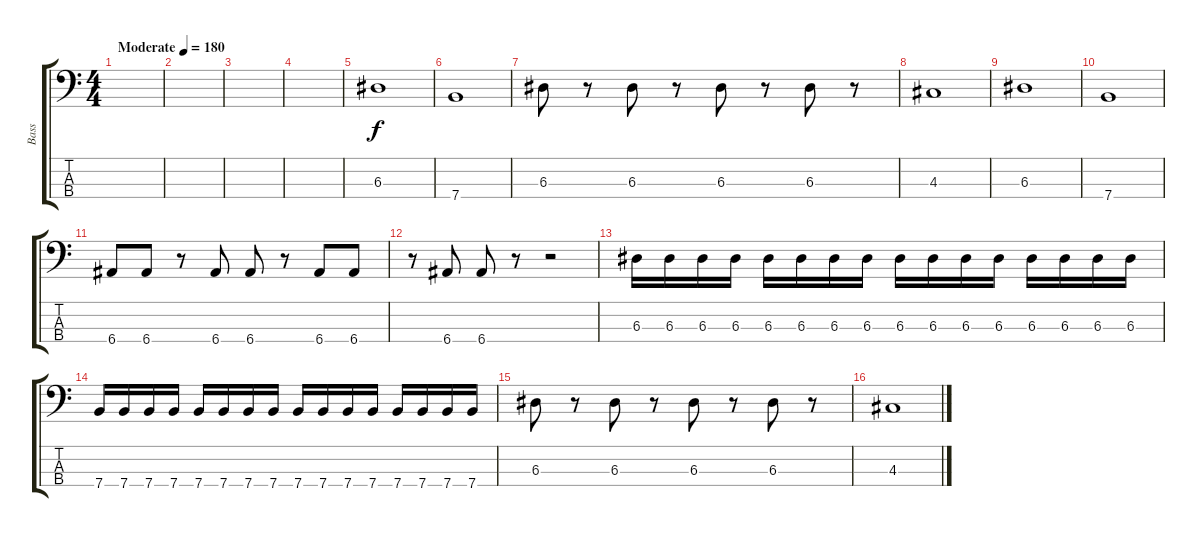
\track ("Bass" "Bass") {instrument electricbassfinger}
\staff {score tabs}
\tuning (G2 D2 A1 E1) {hide}
\ts (4 4)
\tempo (180 "Moderate")
\clef f4
\ks c
|
|
|
|
6.3.1 |
7.4.1 |
6.3.8 r.8 6.3.8 r.8 6.3.8 r.8 6.3.8 r.8 |
4.3.1 |
6.3.1 |
7.4.1 |
6.4.8 6.4.8 r.8 6.4.8 6.4.8 r.8 6.4.8 6.4.8 |
r.8 6.4.8 6.4.8 r.8 r.2 |
6.3.16 6.3.16 6.3.16 6.3.16 6.3.16 6.3.16 6.3.16 6.3.16 6.3.16 6.3.16 6.3.16 6.3.16 6.3.16 6.3.16 6.3.16 6.3.16 |
7.4.16 7.4.16 7.4.16 7.4.16 7.4.16 7.4.16 7.4.16 7.4.16 7.4.16 7.4.16 7.4.16 7.4.16 7.4.16 7.4.16 7.4.16 7.4.16 |
6.3.8 r.8 6.3.8 r.8 6.3.8 r.8 6.3.8 r.8 |
4.3.1
